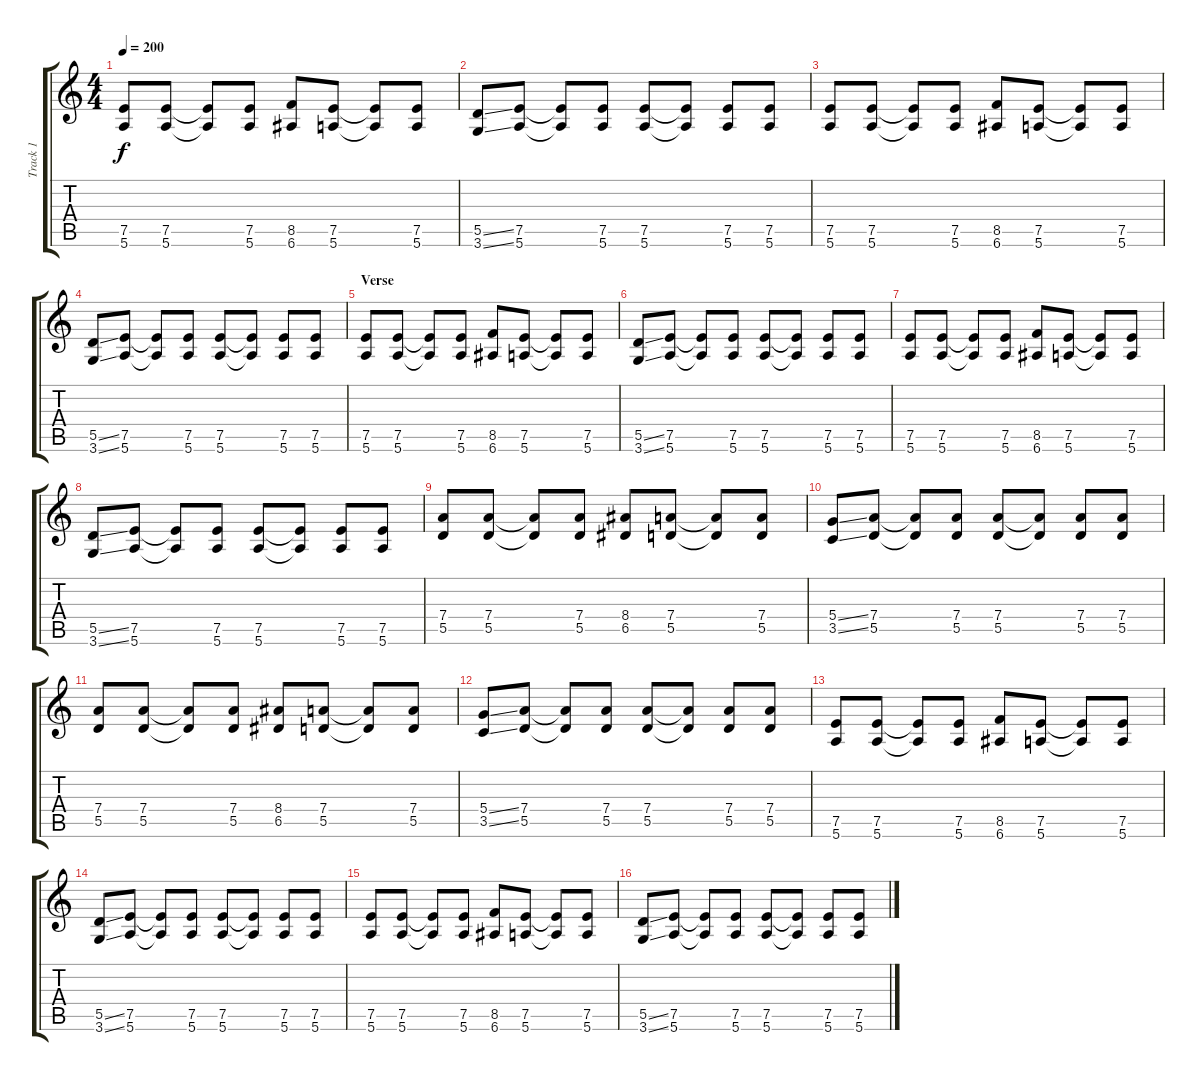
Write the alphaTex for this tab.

\track ("Track 1" "Track 1") {instrument distortionguitar}
\staff {score tabs}
\tuning (E4 B3 G3 D3 A2 E2) {hide}
\ts (4 4)
\section ("" "")
\tempo 200
\clef g2
\ks c
(7.5 5.6).8{dy f} (7.5 5.6).8 (7.5{t} 5.6{t}).8 (7.5 5.6).8 (8.5 6.6).8 (7.5 5.6).8 (7.5{t} 5.6{t}).8 (7.5 5.6).8 |
(5.5{ss} 3.6{ss}).8 (7.5 5.6).8 (7.5{t} 5.6{t}).8 (7.5 5.6).8 (7.5 5.6).8 (7.5{t} 5.6{t}).8 (7.5 5.6).8 (7.5 5.6).8 |
(7.5 5.6).8 (7.5 5.6).8 (7.5{t} 5.6{t}).8 (7.5 5.6).8 (8.5 6.6).8 (7.5 5.6).8 (7.5{t} 5.6{t}).8 (7.5 5.6).8 |
(5.5{ss} 3.6{ss}).8 (7.5 5.6).8 (7.5{t} 5.6{t}).8 (7.5 5.6).8 (7.5 5.6).8 (7.5{t} 5.6{t}).8 (7.5 5.6).8 (7.5 5.6).8 |
\section ("" "Verse")
(7.5 5.6).8 (7.5 5.6).8 (7.5{t} 5.6{t}).8 (7.5 5.6).8 (8.5 6.6).8 (7.5 5.6).8 (7.5{t} 5.6{t}).8 (7.5 5.6).8 |
(5.5{ss} 3.6{ss}).8 (7.5 5.6).8 (7.5{t} 5.6{t}).8 (7.5 5.6).8 (7.5 5.6).8 (7.5{t} 5.6{t}).8 (7.5 5.6).8 (7.5 5.6).8 |
(7.5 5.6).8 (7.5 5.6).8 (7.5{t} 5.6{t}).8 (7.5 5.6).8 (8.5 6.6).8 (7.5 5.6).8 (7.5{t} 5.6{t}).8 (7.5 5.6).8 |
(5.5{ss} 3.6{ss}).8 (7.5 5.6).8 (7.5{t} 5.6{t}).8 (7.5 5.6).8 (7.5 5.6).8 (7.5{t} 5.6{t}).8 (7.5 5.6).8 (7.5 5.6).8 |
(7.4 5.5).8 (7.4 5.5).8 (7.4{t} 5.5{t}).8 (7.4 5.5).8 (8.4 6.5).8 (7.4 5.5).8 (7.4{t} 5.5{t}).8 (7.4 5.5).8 |
(5.4{ss} 3.5{ss}).8 (7.4 5.5).8 (7.4{t} 5.5{t}).8 (7.4 5.5).8 (7.4 5.5).8 (7.4{t} 5.5{t}).8 (7.4 5.5).8 (7.4 5.5).8 |
(7.4 5.5).8 (7.4 5.5).8 (7.4{t} 5.5{t}).8 (7.4 5.5).8 (8.4 6.5).8 (7.4 5.5).8 (7.4{t} 5.5{t}).8 (7.4 5.5).8 |
(5.4{ss} 3.5{ss}).8 (7.4 5.5).8 (7.4{t} 5.5{t}).8 (7.4 5.5).8 (7.4 5.5).8 (7.4{t} 5.5{t}).8 (7.4 5.5).8 (7.4 5.5).8 |
(7.5 5.6).8 (7.5 5.6).8 (7.5{t} 5.6{t}).8 (7.5 5.6).8 (8.5 6.6).8 (7.5 5.6).8 (7.5{t} 5.6{t}).8 (7.5 5.6).8 |
(5.5{ss} 3.6{ss}).8 (7.5 5.6).8 (7.5{t} 5.6{t}).8 (7.5 5.6).8 (7.5 5.6).8 (7.5{t} 5.6{t}).8 (7.5 5.6).8 (7.5 5.6).8 |
(7.5 5.6).8 (7.5 5.6).8 (7.5{t} 5.6{t}).8 (7.5 5.6).8 (8.5 6.6).8 (7.5 5.6).8 (7.5{t} 5.6{t}).8 (7.5 5.6).8 |
(5.5{ss} 3.6{ss}).8 (7.5 5.6).8 (7.5{t} 5.6{t}).8 (7.5 5.6).8 (7.5 5.6).8 (7.5{t} 5.6{t}).8 (7.5 5.6).8 (7.5 5.6).8
